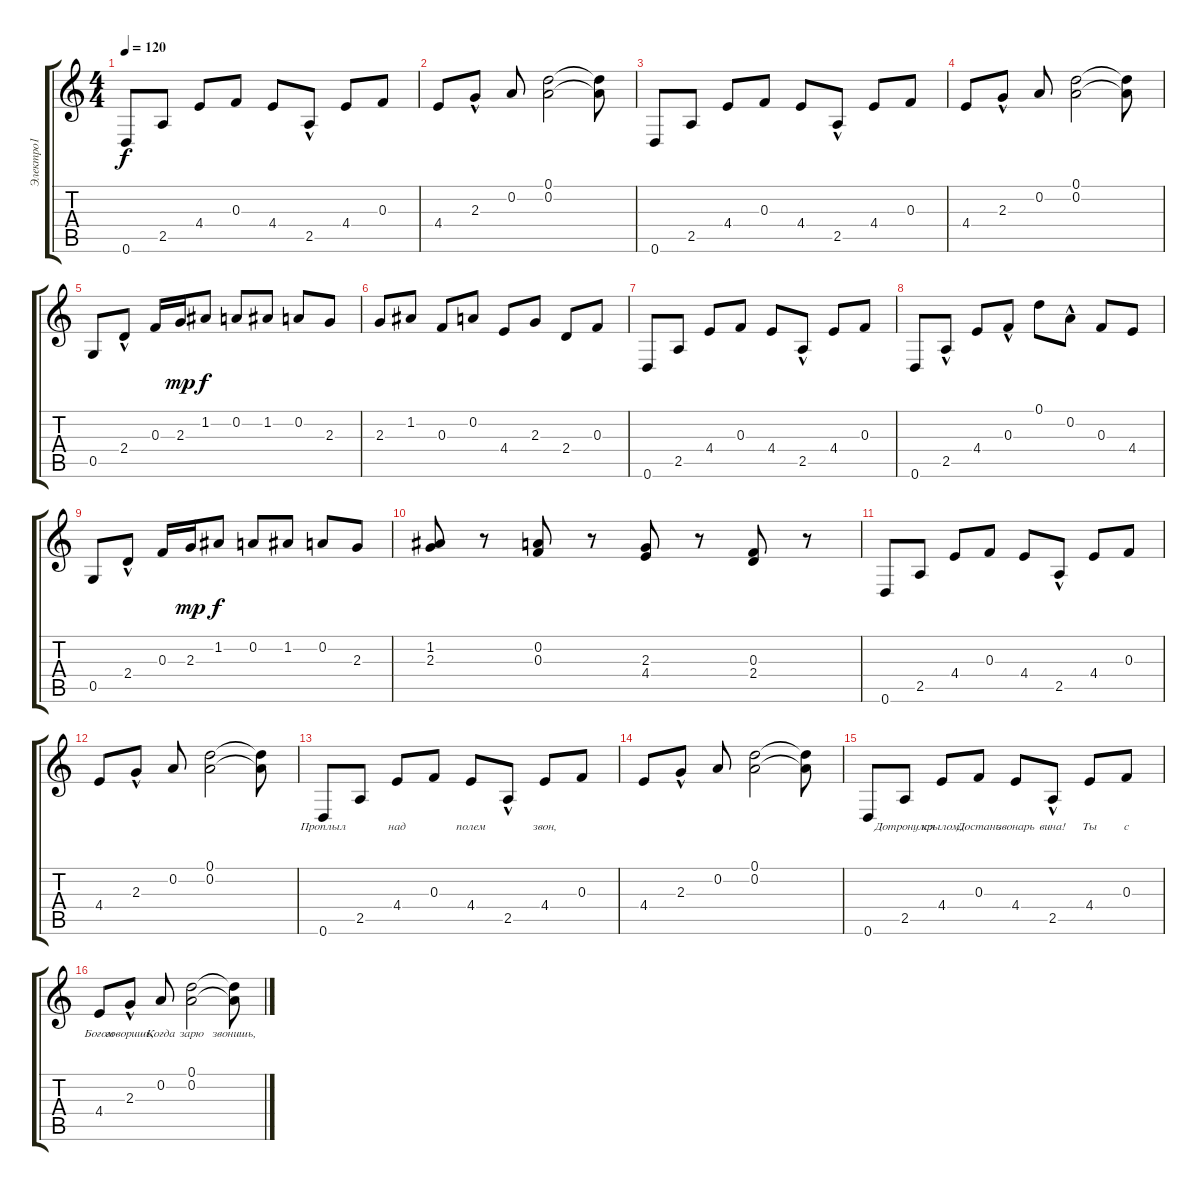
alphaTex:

\track ("Электро1" "Электро1") {instrument electricguitarclean}
\staff {score tabs}
\tuning (D4 A3 F3 C3 G2 D2) {hide}
\ts (4 4)
\tempo 120
\clef g2
\ks c
0.6.8{dy f instrument electricguitarclean} 2.5.8 4.4.8 0.3.8 4.4.8 2.5{hac}.8 4.4.8 0.3.8 |
4.4.8 2.3{hac}.8 0.2.8 (0.1 0.2).2 (0.1{t} 0.2{t}).8 |
0.6.8 2.5.8 4.4.8 0.3.8 4.4.8 2.5{hac}.8 4.4.8 0.3.8 |
4.4.8 2.3{hac}.8 0.2.8 (0.1 0.2).2 (0.1{t} 0.2{t}).8 |
0.5.8 2.4{hac}.8 0.3.16 2.3.16{dy mp} 1.2.8{dy f} 0.2.8 1.2.8 0.2.8 2.3.8 |
2.3.8 1.2.8 0.3.8 0.2.8 4.4.8 2.3.8 2.4.8 0.3.8 |
0.6.8 2.5.8 4.4.8 0.3.8 4.4.8 2.5{hac}.8 4.4.8 0.3.8 |
0.6.8 2.5{hac}.8 4.4.8 0.3{hac}.8 0.1.8 0.2{hac}.8 0.3.8 4.4.8 |
0.5.8 2.4{hac}.8 0.3.16 2.3.16{dy mp} 1.2.8{dy f} 0.2.8 1.2.8 0.2.8 2.3.8 |
(1.2 2.3).8 r.8 (0.2 0.3).8 r.8 (2.3 4.4).8 r.8 (0.3 2.4).8 r.8 |
0.6.8 2.5.8 4.4.8 0.3.8 4.4.8 2.5{hac}.8 4.4.8 0.3.8 |
4.4.8{lyrics (0 "") lyrics (1 "") lyrics (2 "") lyrics (3 "") lyrics (4 "")} 2.3{hac}.8{lyrics (0 "") lyrics (1 "") lyrics (2 "") lyrics (3 "") lyrics (4 "")} 0.2.8{lyrics (0 "") lyrics (1 "") lyrics (2 "") lyrics (3 "") lyrics (4 "")} (0.1 0.2).2{lyrics (0 "") lyrics (1 "") lyrics (2 "") lyrics (3 "") lyrics (4 "")} (0.1{t} 0.2{t}).8{lyrics (0 "") lyrics (1 "") lyrics (2 "") lyrics (3 "") lyrics (4 "")} |
0.6.8{lyrics (0 "Проплыл") lyrics (1 "") lyrics (2 "") lyrics (3 "") lyrics (4 "")} 2.5.8{lyrics (0 "") lyrics (1 "") lyrics (2 "") lyrics (3 "") lyrics (4 "")} 4.4.8{lyrics (0 "над") lyrics (1 "") lyrics (2 "") lyrics (3 "") lyrics (4 "")} 0.3.8{lyrics (0 "") lyrics (1 "") lyrics (2 "") lyrics (3 "") lyrics (4 "")} 4.4.8{lyrics (0 "полем") lyrics (1 "") lyrics (2 "") lyrics (3 "") lyrics (4 "")} 2.5{hac}.8{lyrics (0 "") lyrics (1 "") lyrics (2 "") lyrics (3 "") lyrics (4 "")} 4.4.8{lyrics (0 "звон,") lyrics (1 "") lyrics (2 "") lyrics (3 "") lyrics (4 "")} 0.3.8{lyrics (0 "") lyrics (1 "") lyrics (2 "") lyrics (3 "") lyrics (4 "")} |
4.4.8{lyrics (0 "") lyrics (1 "") lyrics (2 "") lyrics (3 "") lyrics (4 "")} 2.3{hac}.8{lyrics (0 "") lyrics (1 "") lyrics (2 "") lyrics (3 "") lyrics (4 "")} 0.2.8{lyrics (0 "") lyrics (1 "") lyrics (2 "") lyrics (3 "") lyrics (4 "")} (0.1 0.2).2{lyrics (0 "") lyrics (1 "") lyrics (2 "") lyrics (3 "") lyrics (4 "")} (0.1{t} 0.2{t}).8{lyrics (0 "") lyrics (1 "") lyrics (2 "") lyrics (3 "") lyrics (4 "")} |
0.6.8{lyrics (0 "") lyrics (1 "") lyrics (2 "") lyrics (3 "") lyrics (4 "")} 2.5.8{lyrics (0 "Дотронулся") lyrics (1 "") lyrics (2 "") lyrics (3 "") lyrics (4 "")} 4.4.8{lyrics (0 "крылом,") lyrics (1 "") lyrics (2 "") lyrics (3 "") lyrics (4 "")} 0.3.8{lyrics (0 "Достань") lyrics (1 "") lyrics (2 "") lyrics (3 "") lyrics (4 "")} 4.4.8{lyrics (0 "звонарь") lyrics (1 "") lyrics (2 "") lyrics (3 "") lyrics (4 "")} 2.5{hac}.8{lyrics (0 "вина!") lyrics (1 "") lyrics (2 "") lyrics (3 "") lyrics (4 "")} 4.4.8{lyrics (0 "Ты") lyrics (1 "") lyrics (2 "") lyrics (3 "") lyrics (4 "")} 0.3.8{lyrics (0 "с") lyrics (1 "") lyrics (2 "") lyrics (3 "") lyrics (4 "")} |
4.4.8{lyrics (0 "Богом") lyrics (1 "") lyrics (2 "") lyrics (3 "") lyrics (4 "")} 2.3{hac}.8{lyrics (0 "говоришь,") lyrics (1 "") lyrics (2 "") lyrics (3 "") lyrics (4 "")} 0.2.8{lyrics (0 "Когда") lyrics (1 "") lyrics (2 "") lyrics (3 "") lyrics (4 "")} (0.1 0.2).2{lyrics (0 "зарю") lyrics (1 "") lyrics (2 "") lyrics (3 "") lyrics (4 "")} (0.1{t} 0.2{t}).8{lyrics (0 "звонишь,") lyrics (1 "") lyrics (2 "") lyrics (3 "") lyrics (4 "")}
